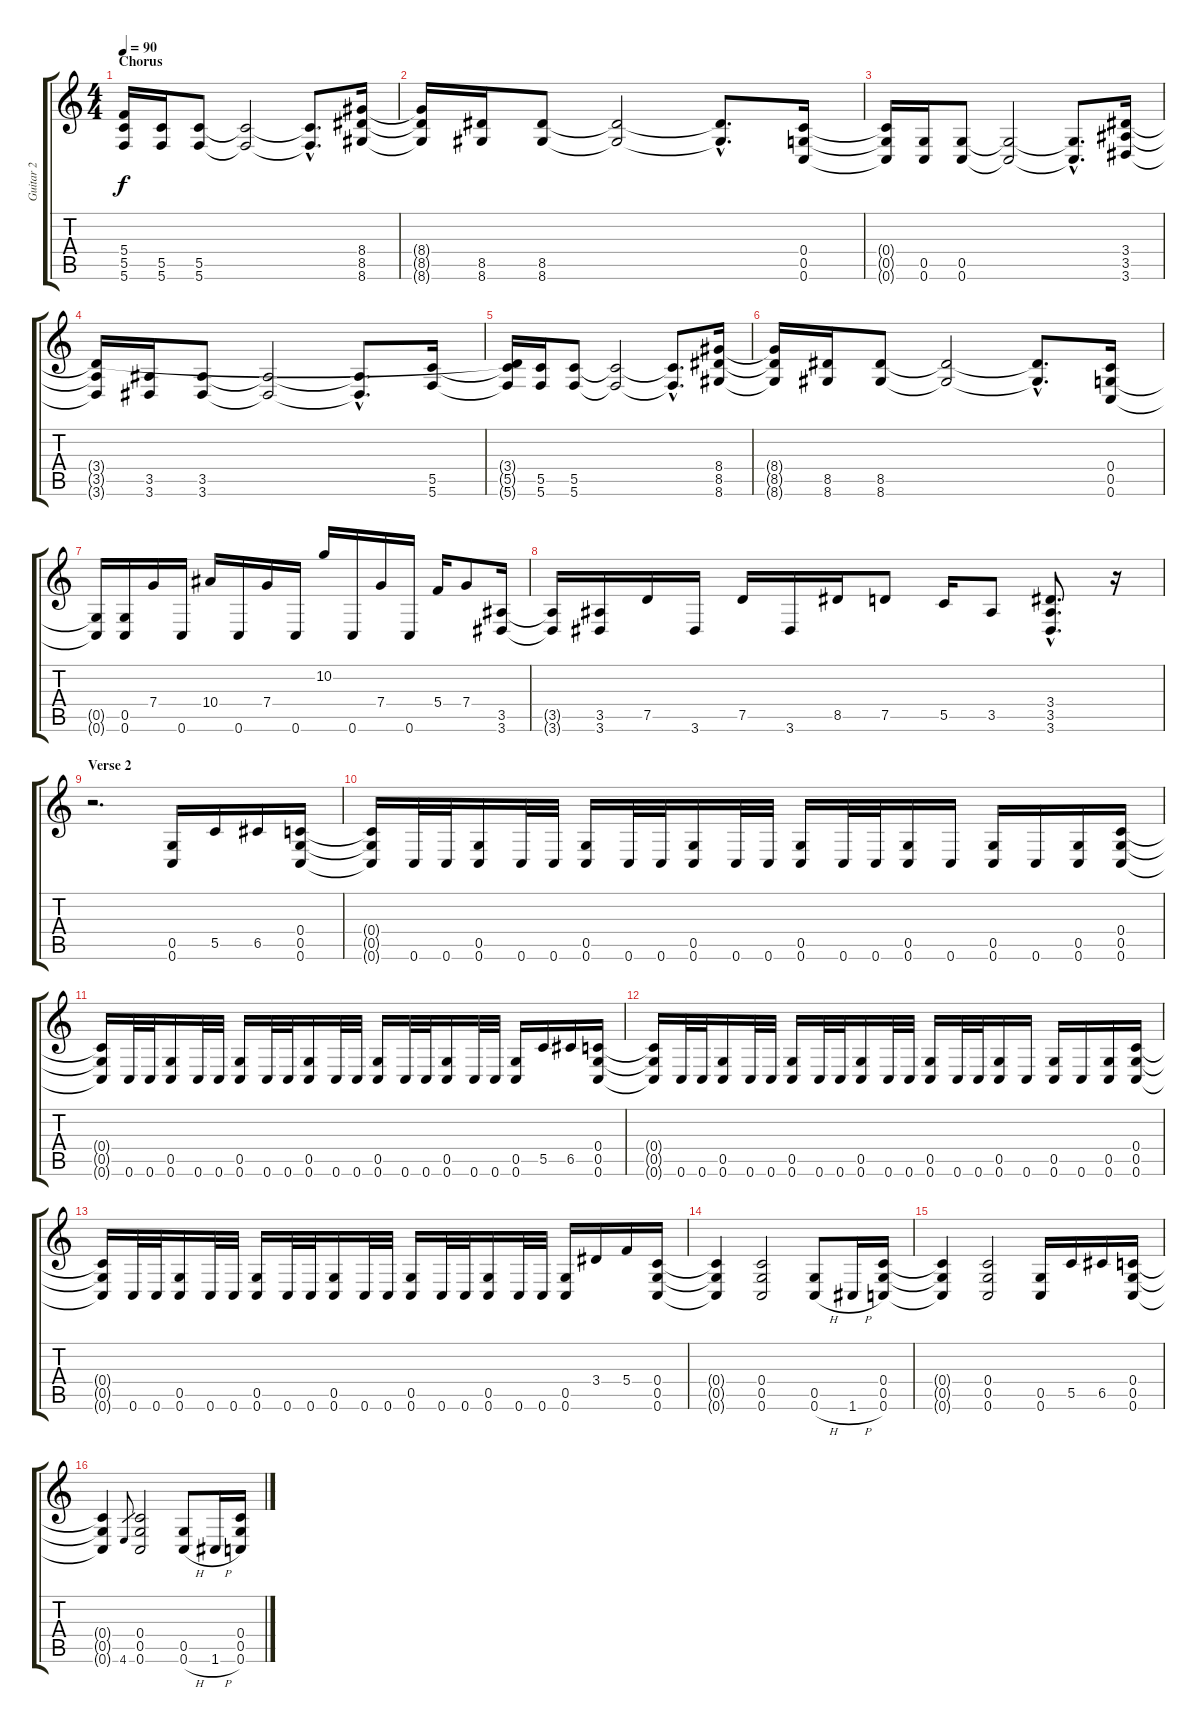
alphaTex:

\track ("Guitar 2" "Guitar 2") {instrument distortionguitar}
\staff {score tabs}
\tuning (D4 A3 F3 C3 G2 C2) {hide}
\ts (4 4)
\section ("" "Chorus")
\tempo 90
\clef g2
\ks c
(5.4{t} 5.5{t} 5.6{t}).16{dy f} (5.5 5.6).16 (5.5 5.6).8 (5.5{t} 5.6{t}).2 (5.5{hac t} 5.6{hac t}).8{d} (8.4 8.5 8.6).16 |
(8.4{t} 8.5{t} 8.6{t}).16 (8.5 8.6).16 (8.5 8.6).8 (8.5{t} 8.6{t}).2 (8.5{hac t} 8.6{hac t}).8{d} (0.4 0.5 0.6).16 |
(0.4{t} 0.5{t} 0.6{t}).16 (0.5 0.6).16 (0.5 0.6).8 (0.5{t} 0.6{t}).2 (0.5{hac t} 0.6{hac t}).8{d} (3.4 3.5 3.6).16 |
(3.4{t} 3.5{t} 3.6{t}).16 (3.5 3.6).16 (3.5 3.6).8 (3.5{t} 3.6{t}).2 (3.5{hac t} 3.6{hac t}).8{d} (5.5 5.6).16 |
(3.4{t} 5.5{t} 5.6{t}).16 (5.5 5.6).16 (5.5 5.6).8 (5.5{t} 5.6{t}).2 (5.5{hac t} 5.6{hac t}).8{d} (8.4 8.5 8.6).16 |
(8.4{t} 8.5{t} 8.6{t}).16 (8.5 8.6).16 (8.5 8.6).8 (8.5{t} 8.6{t}).2 (8.5{hac t} 8.6{hac t}).8{d} (0.4 0.5 0.6).16 |
(0.5{t} 0.6{t}).16 (0.5 0.6).16 7.4.16 0.6.16 10.4.16 0.6.16 7.4.16 0.6.16 10.2.16 0.6.16 7.4.16 0.6.16 5.4.16 7.4.8 (3.5 3.6).16 |
(3.5{t} 3.6{t}).16 (3.5 3.6).16 7.5.16 3.6.16 7.5.16 3.6.16 8.5.16 7.5.8 5.5.16 3.5.8 (3.4{hac} 3.5{hac} 3.6{hac}).8{d} r.16 |
\section ("" "Verse 2")
r.2{d} (0.5 0.6).16 5.5.16 6.5.16 (0.4 0.5 0.6).16 |
(0.4{t} 0.5{t} 0.6{t}).16 0.6.32 0.6.32 (0.5 0.6).16 0.6.32 0.6.32 (0.5 0.6).16 0.6.32 0.6.32 (0.5 0.6).16 0.6.32 0.6.32 (0.5 0.6).16 0.6.32 0.6.32 (0.5 0.6).16 0.6.16 (0.5 0.6).16 0.6.16 (0.5 0.6).16 (0.4 0.5 0.6).16 |
(0.4{t} 0.5{t} 0.6{t}).16 0.6.32 0.6.32 (0.5 0.6).16 0.6.32 0.6.32 (0.5 0.6).16 0.6.32 0.6.32 (0.5 0.6).16 0.6.32 0.6.32 (0.5 0.6).16 0.6.32 0.6.32 (0.5 0.6).16 0.6.32 0.6.32 (0.5 0.6).16 5.5.16 6.5.16 (0.4 0.5 0.6).16 |
(0.4{t} 0.5{t} 0.6{t}).16 0.6.32 0.6.32 (0.5 0.6).16 0.6.32 0.6.32 (0.5 0.6).16 0.6.32 0.6.32 (0.5 0.6).16 0.6.32 0.6.32 (0.5 0.6).16 0.6.32 0.6.32 (0.5 0.6).16 0.6.16 (0.5 0.6).16 0.6.16 (0.5 0.6).16 (0.4 0.5 0.6).16 |
(0.4{t} 0.5{t} 0.6{t}).16 0.6.32 0.6.32 (0.5 0.6).16 0.6.32 0.6.32 (0.5 0.6).16 0.6.32 0.6.32 (0.5 0.6).16 0.6.32 0.6.32 (0.5 0.6).16 0.6.32 0.6.32 (0.5 0.6).16 0.6.32 0.6.32 (0.5 0.6).16 3.4.16 5.4.16 (0.4 0.5 0.6).16 |
(0.4{t} 0.5{t} 0.6{t}).4 (0.4 0.5 0.6).2 (0.5 0.6{h}).8 1.6{h}.16 (0.4 0.5 0.6).16 |
(0.4{t} 0.5{t} 0.6{t}).4 (0.4 0.5 0.6).2 (0.5 0.6).16 5.5.16 6.5.16 (0.4 0.5 0.6).16 |
(0.4{t} 0.5{t} 0.6{t}).4 4.6.8{gr} (0.4 0.5 0.6).2 (0.5 0.6{h}).8 1.6{h}.16 (0.4 0.5 0.6).16
